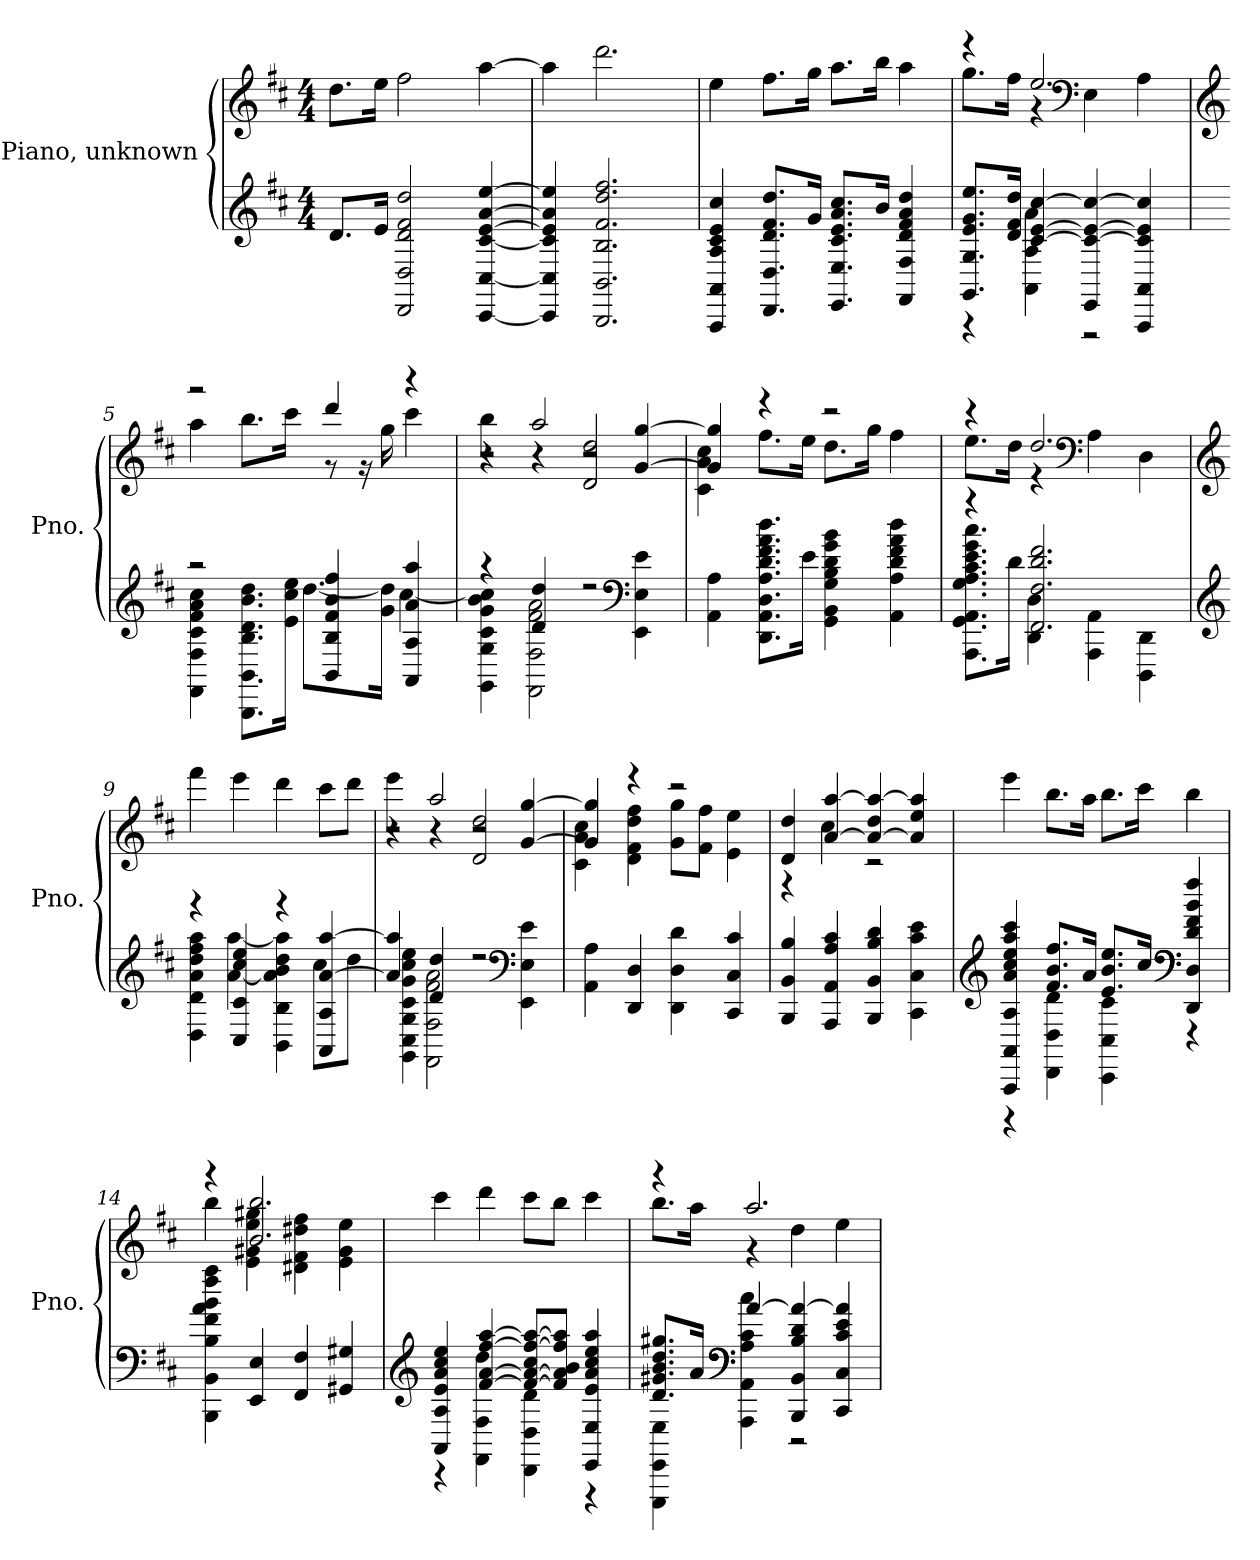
**kern	**kern
*part1	*part1
*staff2	*staff1
*I"Piano, unknown	*
*I'Pno.	*
*clefG2	*clefG2
*k[f#c#]	*k[f#c#]
*M4/4	*M4/4
*MM120	*MM120
=1	=1
8.d/L	8.dd\L
16e/Jk	16ee\Jk
2DD/ 2D/ 2d/ 2f#/ 2dd/	2ff#\
[4CC#/ [4C#/ [4c#/ [4e/ [4a/ [4ee/	[4aa\
=2	=2
4CC#/] 4C#/] 4c#/] 4e/] 4a/] 4ee/]	4aa\]
2.BBB/ 2.BB/ 2.B/ 2.f#/ 2.dd/ 2.ff#/	2.ddd\
=3	=3
4AAA/ 4AA/ 4A/ 4c#/ 4e/ 4cc#/	4ee\
8.DD/ 8.D/ 8.d/ 8.f#/ 8.dd/L	8.ff#\L
16g/Jk	16gg\Jk
8.EE/ 8.E/ 8.c#/ 8.e/ 8.a/ 8.cc#/L	8.aa\L
16b/Jk	16bb\Jk
4FF#/ 4F#/ 4d/ 4f#/ 4a/ 4dd/	4aa\
=4	=4
*^	*^
8.GG/ 8.G/ 8.e/ 8.g/ 8.ee/L	4r	4r	8.gg\L
16d/ 16f#/ 16dd/Jk	.	.	16ff#\Jk
[4c#/ [4e/ [4cc#/	4AA\ 4A\ 4a\	2.ee/	4r
*	*	*clefF4	*
4EE/ 4c#/_ 4e/_ 4cc#/_	2r	.	4E\
4AAA/ 4AA/ 4c#/] 4e/] 4cc#/]	.	.	4A\
=5	=5	=5	=5
*	*	*clefG2	*
2r	4FF#\ 4F#\ 4c#\ 4f#\ 4a\ 4cc#\	2r	4aa\
.	8.BBB\ 8.BB\ 8.B\ 8.d\ 8.b\ 8.dd\L	.	8.bb\L
.	16e\ 16cc#\ 16ee\Jk	.	16ccc#\Jk
4BB/ 4B/ 4f#/ 4b/ 4ff#/	[8.dd\L	4ddd/	8r
.	.	.	16r
.	16g\ 16dd\]Jk	.	16gg\
4AA/ 4A/ 4a/ 4aa/	[4cc#\	4r	4ccc#\
!!LO:LB:g=z
=6	=6	=6	=6
*	*	*	*^
4r	4GG\ 4G\ 4c#\ 4g\ 4b\ 4cc#\]	4r	4bb\	2r
4d/ 4dd/	2FF#\ 2F#\ 2f#\ 2a\	2aa/	4r	.
2r	.	.	2r	2d/ 2dd/
*clefF4	*	*	*	*
.	4EE\ 4E\ 4e\	[4g/ [4gg/	.	.
*v	*v	*	*	*
*	*	*v	*v
=7	=7	=7
4AA\ 4A\	4g/] 4gg/]	4c#\ 4a\ 4cc#\
8.DD\ 8.AA\ 8.D\ 8.A\ 8.d\ 8.f#\ 8.a\ 8.dd\L	4r	8.ff#\L
16e\Jk	.	16ee\Jk
4GG\ 4BB\ 4G\ 4B\ 4d\ 4g\ 4b\	2r	8.dd\L
.	.	16gg\Jk
4AA\ 4A\ 4d\ 4f#\ 4a\ 4dd\	.	4ff#\
=8	=8	=8
*^	*	*
4r	8.AAA\ 8.GG\ 8.AA\ 8.G\ 8.A\ 8.c#\ 8.e\ 8.g\ 8.cc#\L	4r	8.ee\L
.	16d\Jk	.	16dd\Jk
2.FF#/ 2.F#/ 2.d/ 2.f#/	4DD\ 4D\	2.dd/	4r
*	*	*clefF4	*
.	4AAA\ 4AA\	.	4A\
.	4DDD\ 4DD\	.	4D\
*	*	*v	*v
=9	=9	=9
*clefG2	*	*clefG2
4r	4D\ 4d\ 4a\ 4dd\ 4ff#\ 4aa\	4fff#\
4C#/ 4c#/ 4cc#/ 4ee/	[4a\ [4aa\	4eee\
4r	4BB\ 4B\ 4a\] 4b\ 4dd\ 4aa\]	4ddd\
4AA/ 4A/ [4a/ [4aa/	8cc#\L	8ccc#\L
.	8dd\J	8ddd\J
!!LO:LB:g=z
=10	=10	=10
*	*	*^
*	*	*	*^
4a/] 4aa/]	4GG\ 4C#\ 4G\ 4c#\ 4g\ 4cc#\ 4ee\	4r	4eee\	2r
4d/ 4dd/	2FF#\ 2F#\ 2f#\ 2a\	2aa/	4r	.
2r	.	.	2r	2d/ 2dd/
*clefF4	*	*	*	*
.	4EE\ 4E\ 4e\	[4g/ [4gg/	.	.
*v	*v	*	*	*
*	*	*v	*v
=11	=11	=11
4AA\ 4A\	4g/] 4gg/]	4c#\ 4a\ 4cc#\
4DD/ 4D/	4r	4d\ 4f#\ 4dd\ 4ff#\
4DD\ 4D\ 4d\	2r	8g\ 8gg\L
.	.	8f#\ 8ff#\J
4CC#/ 4C#/ 4c#/	.	4e\ 4ee\
=12	=12	=12
4BBB/ 4BB/ 4B/	4d/ 4dd/	4r
4AAA/ 4AA/ 4A/ 4c#/	[4a/ [4aa/	4cc#\
4BBB/ 4BB/ 4B/ 4d/	4a/_ 4dd/ 4aa/_	2r
4CC#\ 4C#\ 4c#\ 4e\	4a/] 4ee/ 4aa/]	.
*	*v	*v
=13	=13
*clefG2	*
*^	*
4AAA/ 4AA/ 4A/ 4a/ 4cc#/ 4ee/ 4aa/ 4ccc#/	4r	4eee\
8.f#/ 8.b/ 8.ff#/L	4DD\ 4D\ 4d\	8.bb\L
16a/Jk	.	16aa\Jk
8.e/ 8.b/ 8.ee/L	4CC#\ 4C#\ 4c#\	8.bb\L
16cc#/Jk	.	16ccc#\Jk
*clefF4	*	*
4DD/ 4D/ 4d/ 4f#/ 4b/ 4ff#/	4r	4bb\
*v	*v	*
=14	=14
*	*^
4BBB\ 4BB\ 4B\ 4f#\ 4a\ 4b\ 4ff#\ 4aa\	4r	4bb\
4EE/ 4E/	2.b/ 2.bb/	4e\ 4g#X\ 4ee\ 4gg#X\
4FF#/ 4F#/	.	4d#X\ 4f#\ 4dd#X\ 4ff#\
4GG#X/ 4G#X/	.	4e\ 4g#\ 4ee\
*	*v	*v
!!LO:LB:g=z
=15	=15
*clefG2	*
*^	*
4AA/ 4A/ 4e/ 4a/ 4cc#/ 4ee/	4r	4ccc#\
[4f#/ [4a/ [4ff#/ [4aa/	4FF#\ 4F#\ 4dd\	4ddd\
8f#/_ 8a/_ 8cc#/ 8ff#/_ 8aa/_L	4DD\ 4D\ 4d\	8ccc#\L
8f#/] 8a/] 8b/ 8ff#/] 8aa/]J	.	8bb\J
4EE/ 4E/ 4e/ 4a/ 4cc#/ 4ee/ 4aa/	4r	4ccc#\
=16	=16	=16
*	*	*^
8.d/ 8.g#X/ 8.b/ 8.dd/ 8.gg#X/L	4EEE\ 4EE\ 4E\	4r	8.bb\L
16a/Jk	.	.	16aa\Jk
*clefF4	*	*	*
[4a/	4AAA\ 4AA\ 4A\ 4c#\ 4cc#\	2.aa/	4r
4BBB/ 4BB/ 4B/ 4d/ 4a/_	2r	.	4dd\
4CC#/ 4C#/ 4c#/ 4e/ 4a/]	.	.	4ee\
*v	*v	*	*
*	*v	*v
=	=
*-	*-
